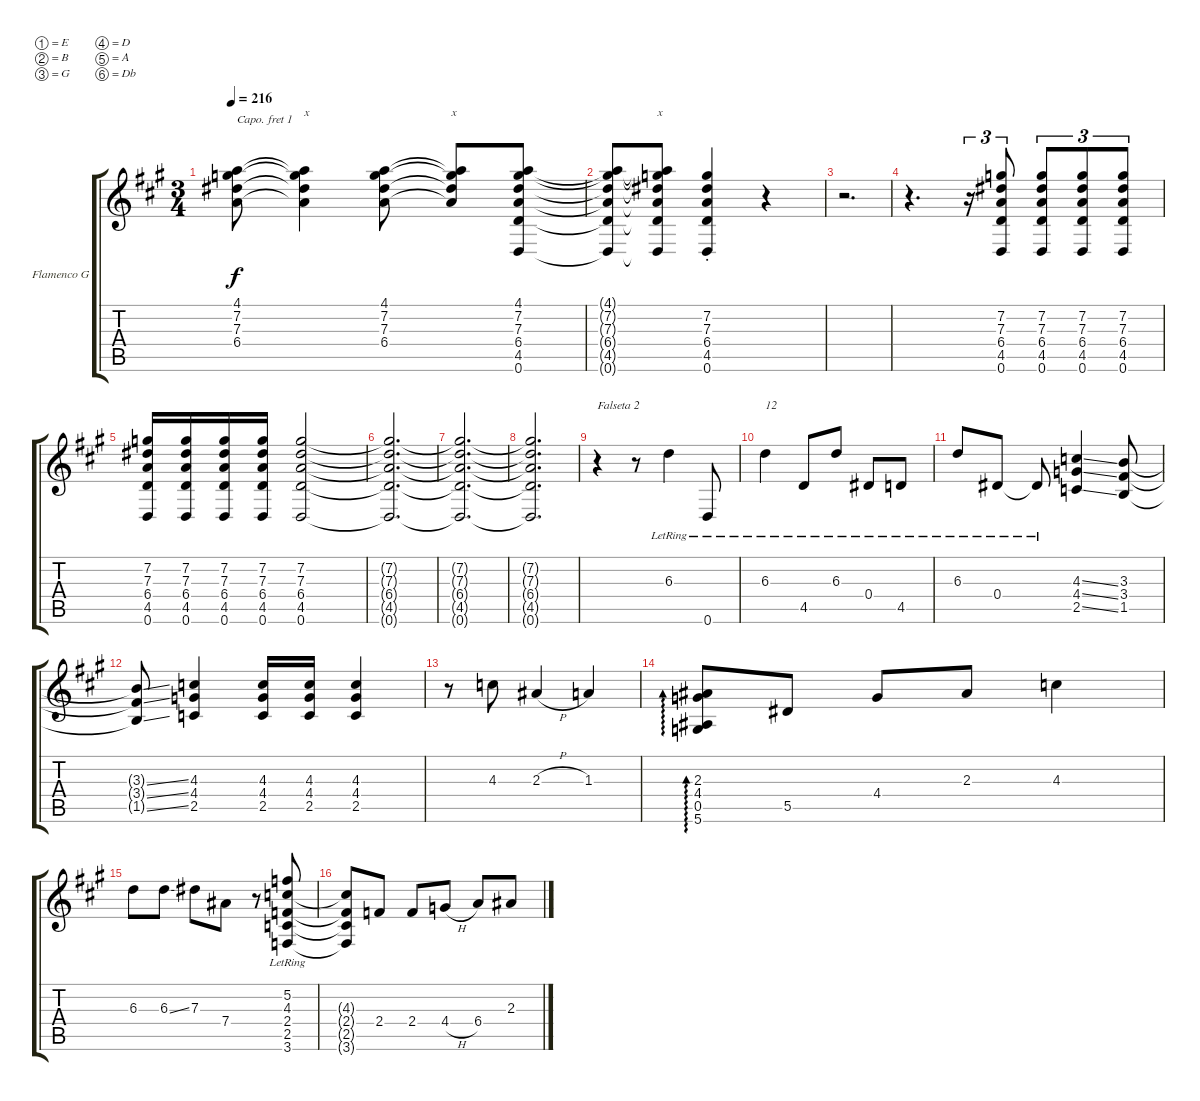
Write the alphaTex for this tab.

\defaultSystemsLayout 4
\bracketExtendMode groupsimilarinstruments
\firstSystemTrackNameOrientation horizontal
\otherSystemsTrackNameOrientation horizontal
\track ("Flamenco Guitar" "Flamenco G") {instrument acousticguitarnylon}
\staff {score tabs}
\capo 1
\tuning (E4 B3 G3 D3 A2 Db2)
\ts (3 4)
\tempo 216
\clef g2
\ks a
(4.1 7.2 7.3 6.4).8{dy f} (6.4{t} 7.3{t} 7.2{t} 4.1{t}).4{txt "x"} (4.1 7.2 7.3 6.4).8 (6.4{t} 7.3{t} 7.2{t} 4.1{t}).8{txt "x"} (0.6 4.5 6.4 7.3 7.2 4.1).8 |
(4.1{t} 7.2{t} 7.3{t} 6.4{t} 4.5{t} 0.6{t}).8 (0.6{t} 4.5{t} 6.4{t} 7.3{t} 7.2{t} 4.1{t}).8{txt "x"} (0.6 4.5 6.4 7.3 7.2{st}).4 r.4 |
r.2{d} |
r.4{d} r.16{tu (3 2)} (7.2 7.3 6.4 4.5 0.6).8{tu (3 2)} (7.2 7.3 6.4 4.5 0.6).8{tu (3 2)} (7.2 7.3 6.4 4.5 0.6).8{tu (3 2)} (7.2 7.3 6.4 4.5 0.6).8{tu (3 2)} |
(7.2 7.3 6.4 4.5 0.6).16 (7.2 7.3 6.4 4.5 0.6).16 (7.2 7.3 6.4 4.5 0.6).16 (7.2 7.3 6.4 4.5 0.6).16 (7.2 7.3 6.4 4.5 0.6).2 |
(0.6{t} 4.5{t} 6.4{t} 7.3{t} 7.2{t}).2{d} |
(0.6{t} 4.5{t} 6.4{t} 7.3{t} 7.2{t}).2{d} |
(7.2{t} 7.3{t} 6.4{t} 4.5{t} 0.6{t}).2{d} |
r.4{txt "Falseta 2"} r.8 6.3{lr}.4 0.6{lr}.8 |
6.3{lr}.4{txt "12"} 4.5{lr}.8 6.3{lr}.8 0.4{lr}.8 4.5{lr}.8 |
6.3{lr}.8 0.4{lr}.8 0.4{lr t}.8 (2.5{ss} 4.4{ss} 4.3{ss}).4 (1.5 3.4 3.3).8 |
(3.3{ss t} 3.4{ss t} 1.5{ss t}).8 (4.3 4.4 2.5).4 (4.4 4.3 2.5).16 (2.5 4.4 4.3).16 (4.3 4.4 2.5).4 |
r.8 4.3.8 2.3{h}.4 1.3.4 |
(5.6 0.5 4.4 2.3).8{ad 0} 5.5.8 4.4.8 2.3.8 4.3.4 |
6.3.8 6.3{ss}.8 7.3.8 7.4.8 r.8 (3.6{lr} 2.5 2.4 4.3 5.2).8 |
(4.3{t} 2.4{t} 2.5{t} 3.6{t}).8 2.4.8 2.4.8 4.4{h}.8 6.4.8 2.3.8
